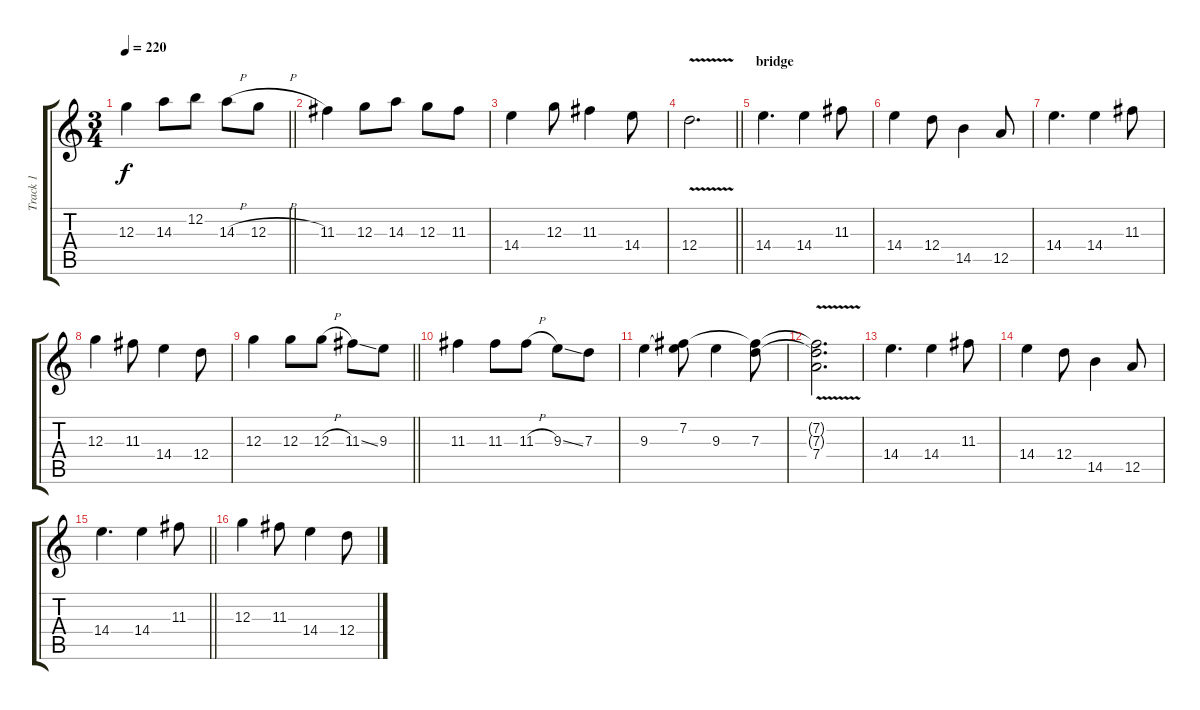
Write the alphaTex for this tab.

\track ("Track 1" "Track 1") {instrument overdrivenguitar}
\staff {score tabs}
\tuning (E4 B3 G3 D3 A2 E2) {hide}
\ts (3 4)
\tempo 220
\clef g2
\barLineRight lightlight
\ks c
12.3.4{dy f} 14.3.8 12.2.8 14.3{h}.8 12.3{h}.8 |
11.3.4 12.3.8 14.3.8 12.3.8 11.3.8 |
14.4.4 12.3.8 11.3.4 14.4.8 |
\barLineRight lightlight
12.4{v}.2{d} |
\section ("" "bridge")
14.4.4{d} 14.4.4 11.3.8 |
14.4.4 12.4.8 14.5.4 12.5.8 |
14.4.4{d} 14.4.4 11.3.8 |
12.3.4 11.3.8 14.4.4 12.4.8 |
\barLineRight lightlight
12.3.4 12.3.8 12.3{h}.8 11.3{ss}.8 9.3.8 |
11.3.4 11.3.8 11.3{h}.8 9.3{ss}.8 7.3.8 |
9.3.4 (7.2 9.3{t}).8 9.3.4 (7.2{t} 7.3).8 |
(7.2{t} 7.3{t} 7.4{v}).2{d} |
14.4.4{d} 14.4.4 11.3.8 |
14.4.4 12.4.8 14.5.4 12.5.8 |
\barLineRight lightlight
14.4.4{d} 14.4.4 11.3.8 |
12.3.4 11.3.8 14.4.4 12.4.8
